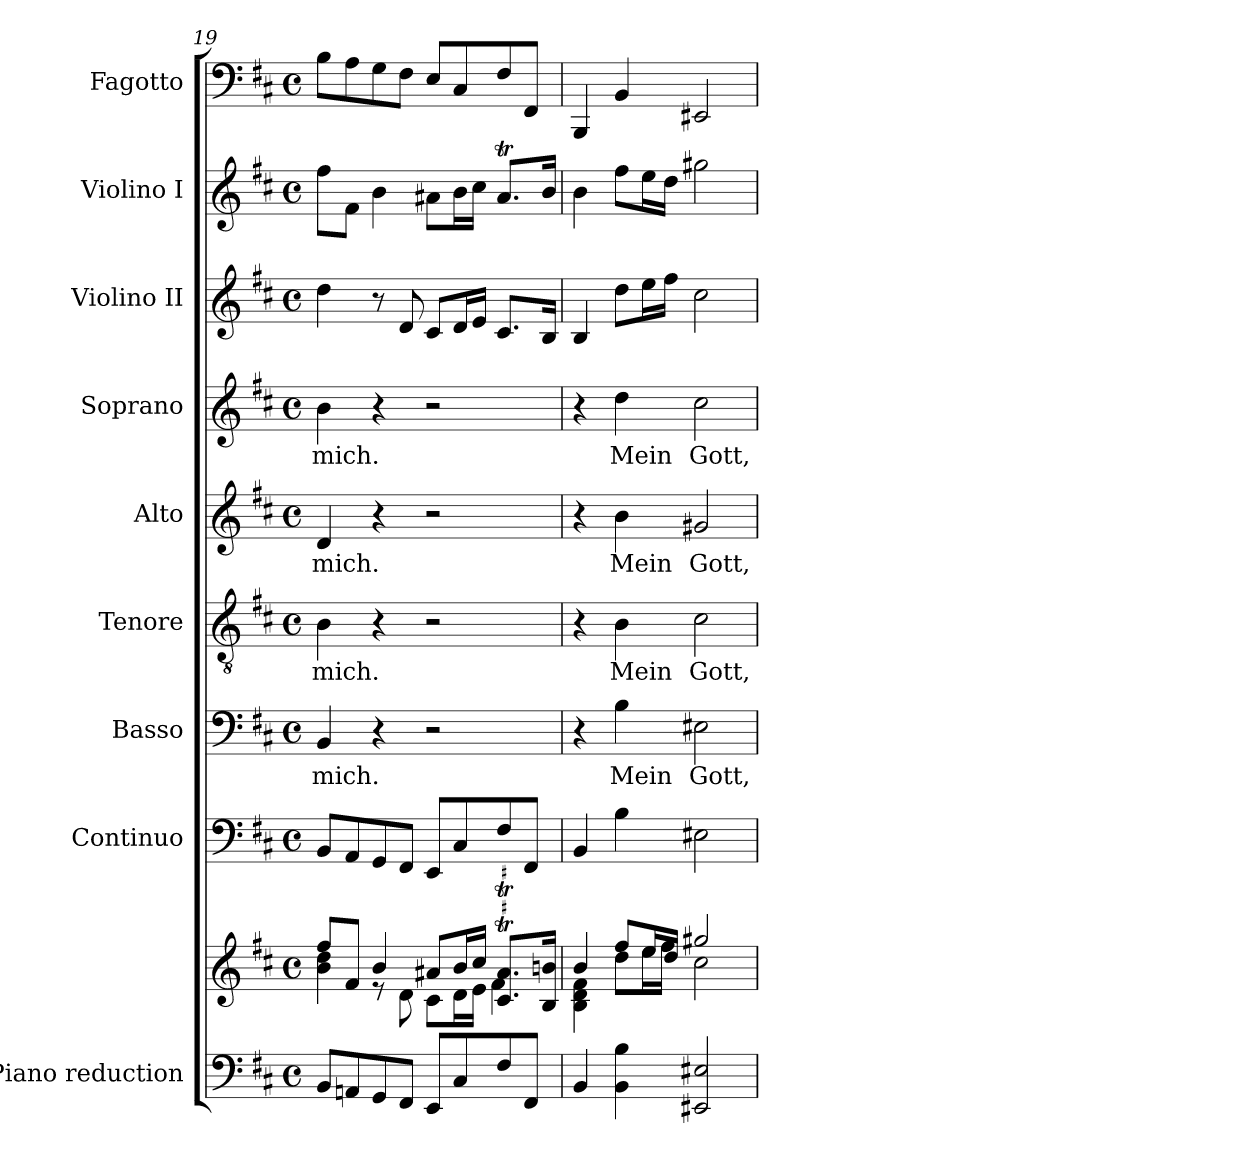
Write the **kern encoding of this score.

**kern	**kern	**kern	**kern	**text	**kern	**text	**kern	**text	**kern	**text	**kern	**kern	**kern
*part9	*part9	*part8	*part7	*part7	*part6	*part6	*part5	*part5	*part4	*part4	*part3	*part2	*part1
*staff10	*staff9	*staff8	*staff7	*staff7	*staff6	*staff6	*staff5	*staff5	*staff4	*staff4	*staff3	*staff2	*staff1
*I"Piano reduction	*	*I"Continuo	*I"Basso	*	*I"Tenore	*	*I"Alto	*	*I"Soprano	*	*I"Violino II	*I"Violino I	*I"Fagotto
*I'Pno	*	*	*	*	*	*	*	*	*	*	*I'Vln	*I'Vln	*
*clefF4	*clefG2	*clefF4	*clefF4	*	*clefGv2	*	*clefG2	*	*clefG2	*	*clefG2	*clefG2	*clefF4
*k[f#c#]	*k[f#c#]	*k[f#c#]	*k[f#c#]	*	*k[f#c#]	*	*k[f#c#]	*	*k[f#c#]	*	*k[f#c#]	*k[f#c#]	*k[f#c#]
*M4/4	*M4/4	*M4/4	*M4/4	*	*M4/4	*	*M4/4	*	*M4/4	*	*M4/4	*M4/4	*M4/4
*met(c)	*met(c)	*met(c)	*met(c)	*	*met(c)	*	*met(c)	*	*met(c)	*	*met(c)	*met(c)	*met(c)
=19	=19	=19	=19	=19	=19	=19	=19	=19	=19	=19	=19	=19	=19
*	*^	*	*	*	*	*	*	*	*	*	*	*	*
!	!	!	!	!	!LO:LY:b	!	!LO:LY:b	!	!LO:LY:b	!	!LO:LY:b	!	!	!
8BB/L	8ff#/L	4b!\ 4dd\	8BB/L	4BB/	mich.	4B\	mich.	4d/	mich.	4b\	mich.	4dd\	8ff#\L	8B\L
8AAn/	8f#/J	.	8AA/	.	.	.	.	.	.	.	.	.	8f#\J	8A\
8GG/	4b/	8r	8GG/	4r	.	4r	.	4r	.	4r	.	8r	4b\	8G\
8FF#/J	.	8d\	8FF#/J	.	.	.	.	.	.	.	.	8d/	.	8F#\J
8EE/L	8a#X/L	8c#\L	8EE/L	2r	.	2r	.	2r	.	2r	.	8c#/L	8a#X\L	8E/L
8C#/	16b/L	16d\L	8C#/	.	.	.	.	.	.	.	.	16d/L	16b\L	8C#/
.	16cc#/JJ	16e\JJ	.	.	.	.	.	.	.	.	.	16e/JJ	16cc#\JJ	.
8F#/	8.c#/T 8.a#/TL	4f#!\	8F#/	.	.	.	.	.	.	.	.	8.c#/L	8.a#t/L	8F#/
8FF#/J	.	.	8FF#/J	.	.	.	.	.	.	.	.	.	.	8FF#/J
.	16B/ 16b/Jk	.	.	.	.	.	.	.	.	.	.	16B/Jk	16b/Jk	.
=20	=20	=20	=20	=20	=20	=20	=20	=20	=20	=20	=20	=20	=20	=20
4BB/	4b/	4B\ 4d!\ 4f#!\	4BB/	4r	.	4r	.	4r	.	4r	.	4B/	4b\	4BBB/
!	!	!	!	!	!LO:LY:b	!	!LO:LY:b	!	!LO:LY:b	!	!LO:LY:b	!	!	!
4BB\ 4B\	8ff#/L	8dd\L	4B\	4B\	Mein	4B\	Mein	4b\	Mein	4dd\	Mein	8dd\L	8ff#\L	4BB/
.	16ee/L	16ee\L	.	.	.	.	.	.	.	.	.	16ee\L	16ee\L	.
.	16dd/JJ	16ff#\JJ	.	.	.	.	.	.	.	.	.	16ff#\JJ	16dd\JJ	.
!	!	!	!	!	!LO:LY:b	!	!LO:LY:b	!	!LO:LY:b	!	!LO:LY:b	!	!	!
2EE#X/> 2E#X/>	2gg#X>/	2cc#<\	2E#X>\	2E#X>\	Gott,	2c#>\	Gott,	2g#X>/	Gott,	2cc#>\	Gott,	2cc#>\	2gg#X>\	2EE#X>/
*	*v	*v	*	*	*	*	*	*	*	*	*	*	*	*
=	=	=	=	=	=	=	=	=	=	=	=	=	=
*-	*-	*-	*-	*-	*-	*-	*-	*-	*-	*-	*-	*-	*-
